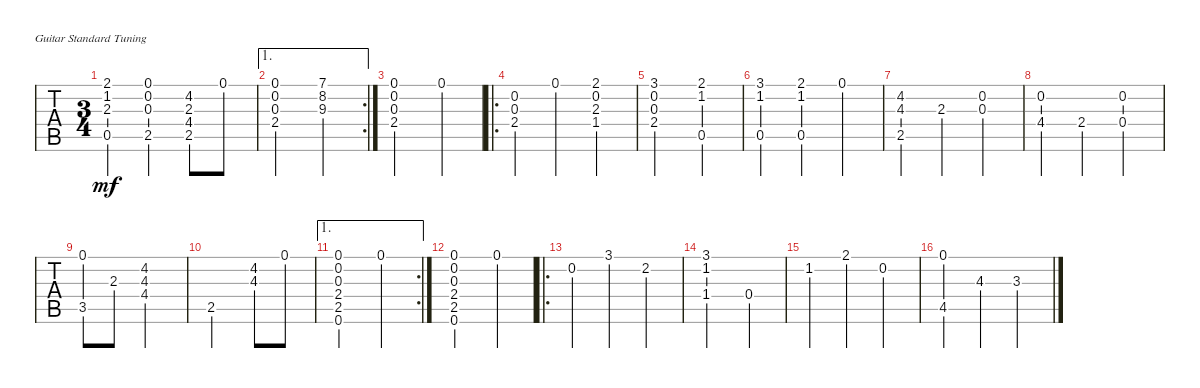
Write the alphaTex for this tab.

\defaultSystemsLayout 4
\bracketExtendMode groupsimilarinstruments
\singleTrackTrackNamePolicy hidden
\multiTrackTrackNamePolicy hidden
\firstSystemTrackNameOrientation horizontal
\otherSystemsTrackNameOrientation horizontal
\track ("Steel Guitar" "S-Gt") {instrument acousticguitarsteel}
\staff {tabs}
\tuning (E4 B3 G3 D3 A2 E2)
\ts (3 4)
\tempo (120 hide)
\clef g2
\scale
0.955864
\ks g
(0.5 2.1 1.2 2.3).4{dy mf} (0.1 0.2 0.3 2.5).4 (2.5 4.4 2.3 4.2).8 0.1.8 |
\ae 1
\rc 2
\scale
0.955864 (0.1 0.2 0.3 2.4).2 (7.1 8.2 9.3).4 |
\scale
0.955864 (0.1 0.2 0.3 2.4).2 0.1.4 |
\ro
\scale
0.955864 (0.2 0.3 2.4).4 0.1.4 (2.1 0.2 2.3 1.4).4 |
\scale
1.17654 (2.4 0.3 0.2 3.1).2 (2.1 1.2 0.5).4 |
\scale
0.955864 (3.1 1.2 0.5).4 (0.5 1.2 2.1).4 0.1.4 |
\scale
0.955864 (4.2 4.3 2.5).4 2.3.4 (0.3 0.2).4 |
\scale
0.955864 (0.2 4.4).4 2.4.4 (0.4 0.2).4 |
\scale
0.955864 (0.1 3.5).8 2.3.8 (4.2 4.3 4.4).2 |
\scale
1.17654 2.5.2 (4.2 4.3).8 0.1.8 |
\ae 1
\rc 2
\scale
0.955864 (0.1 0.2 0.3 2.4 2.5 0.6).2 0.1.4 |
\scale
0.955864 (0.1 0.2 0.3 2.4 2.5 0.6).2 0.1.4 |
\ro
\scale
0.955864 0.2.4 3.1.4 2.2.4 |
\scale
0.955864 (1.2 3.1 1.4).2 0.4.4 |
\scale
1.17654 1.2.4 2.1.4 0.2.4 |
\scale
0.955864 (0.1 4.5).4 4.3.4 3.3.4
